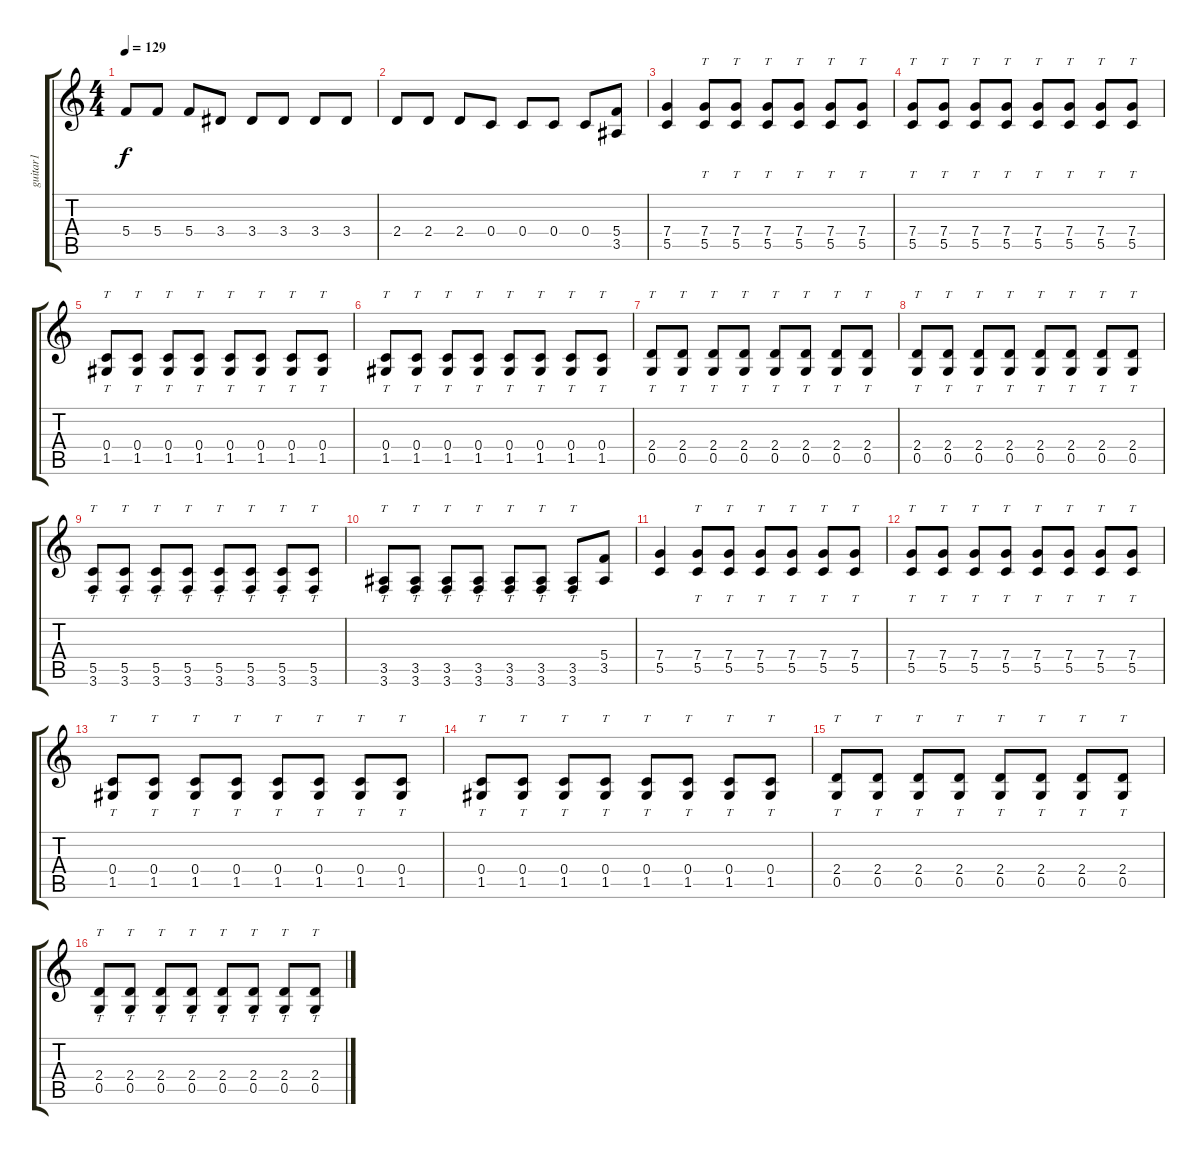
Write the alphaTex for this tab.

\track ("guitar1" "guitar1") {instrument overdrivenguitar}
\staff {score tabs}
\tuning (D4 A3 F3 C3 G2 D2) {hide}
\ts (4 4)
\tempo 129
\clef g2
\ks c
5.4.8{dy f} 5.4.8 5.4.8 3.4.8 3.4.8 3.4.8 3.4.8 3.4.8 |
2.4.8 2.4.8 2.4.8 0.4.8 0.4.8 0.4.8 0.4.8 (5.4 3.5).8 |
(7.4 5.5).4 (7.4 5.5).8{tt} (7.4 5.5).8{tt} (7.4 5.5).8{tt} (7.4 5.5).8{tt} (7.4 5.5).8{tt} (7.4 5.5).8{tt} |
(7.4 5.5).8{tt} (7.4 5.5).8{tt} (7.4 5.5).8{tt} (7.4 5.5).8{tt} (7.4 5.5).8{tt} (7.4 5.5).8{tt} (7.4 5.5).8{tt} (7.4 5.5).8{tt} |
(0.4 1.5).8{tt} (0.4 1.5).8{tt} (0.4 1.5).8{tt} (0.4 1.5).8{tt} (0.4 1.5).8{tt} (0.4 1.5).8{tt} (0.4 1.5).8{tt} (0.4 1.5).8{tt} |
(0.4 1.5).8{tt} (0.4 1.5).8{tt} (0.4 1.5).8{tt} (0.4 1.5).8{tt} (0.4 1.5).8{tt} (0.4 1.5).8{tt} (0.4 1.5).8{tt} (0.4 1.5).8{tt} |
(2.4 0.5).8{tt} (2.4 0.5).8{tt} (2.4 0.5).8{tt} (2.4 0.5).8{tt} (2.4 0.5).8{tt} (2.4 0.5).8{tt} (2.4 0.5).8{tt} (2.4 0.5).8{tt} |
(2.4 0.5).8{tt} (2.4 0.5).8{tt} (2.4 0.5).8{tt} (2.4 0.5).8{tt} (2.4 0.5).8{tt} (2.4 0.5).8{tt} (2.4 0.5).8{tt} (2.4 0.5).8{tt} |
(5.5 3.6).8{tt} (5.5 3.6).8{tt} (5.5 3.6).8{tt} (5.5 3.6).8{tt} (5.5 3.6).8{tt} (5.5 3.6).8{tt} (5.5 3.6).8{tt} (5.5 3.6).8{tt} |
(3.5 3.6).8{tt} (3.5 3.6).8{tt} (3.5 3.6).8{tt} (3.5 3.6).8{tt} (3.5 3.6).8{tt} (3.5 3.6).8{tt} (3.5 3.6).8{tt} (5.4 3.5).8 |
(7.4 5.5).4 (7.4 5.5).8{tt} (7.4 5.5).8{tt} (7.4 5.5).8{tt} (7.4 5.5).8{tt} (7.4 5.5).8{tt} (7.4 5.5).8{tt} |
(7.4 5.5).8{tt} (7.4 5.5).8{tt} (7.4 5.5).8{tt} (7.4 5.5).8{tt} (7.4 5.5).8{tt} (7.4 5.5).8{tt} (7.4 5.5).8{tt} (7.4 5.5).8{tt} |
(0.4 1.5).8{tt} (0.4 1.5).8{tt} (0.4 1.5).8{tt} (0.4 1.5).8{tt} (0.4 1.5).8{tt} (0.4 1.5).8{tt} (0.4 1.5).8{tt} (0.4 1.5).8{tt} |
(0.4 1.5).8{tt} (0.4 1.5).8{tt} (0.4 1.5).8{tt} (0.4 1.5).8{tt} (0.4 1.5).8{tt} (0.4 1.5).8{tt} (0.4 1.5).8{tt} (0.4 1.5).8{tt} |
(2.4 0.5).8{tt} (2.4 0.5).8{tt} (2.4 0.5).8{tt} (2.4 0.5).8{tt} (2.4 0.5).8{tt} (2.4 0.5).8{tt} (2.4 0.5).8{tt} (2.4 0.5).8{tt} |
(2.4 0.5).8{tt} (2.4 0.5).8{tt} (2.4 0.5).8{tt} (2.4 0.5).8{tt} (2.4 0.5).8{tt} (2.4 0.5).8{tt} (2.4 0.5).8{tt} (2.4 0.5).8{tt}
